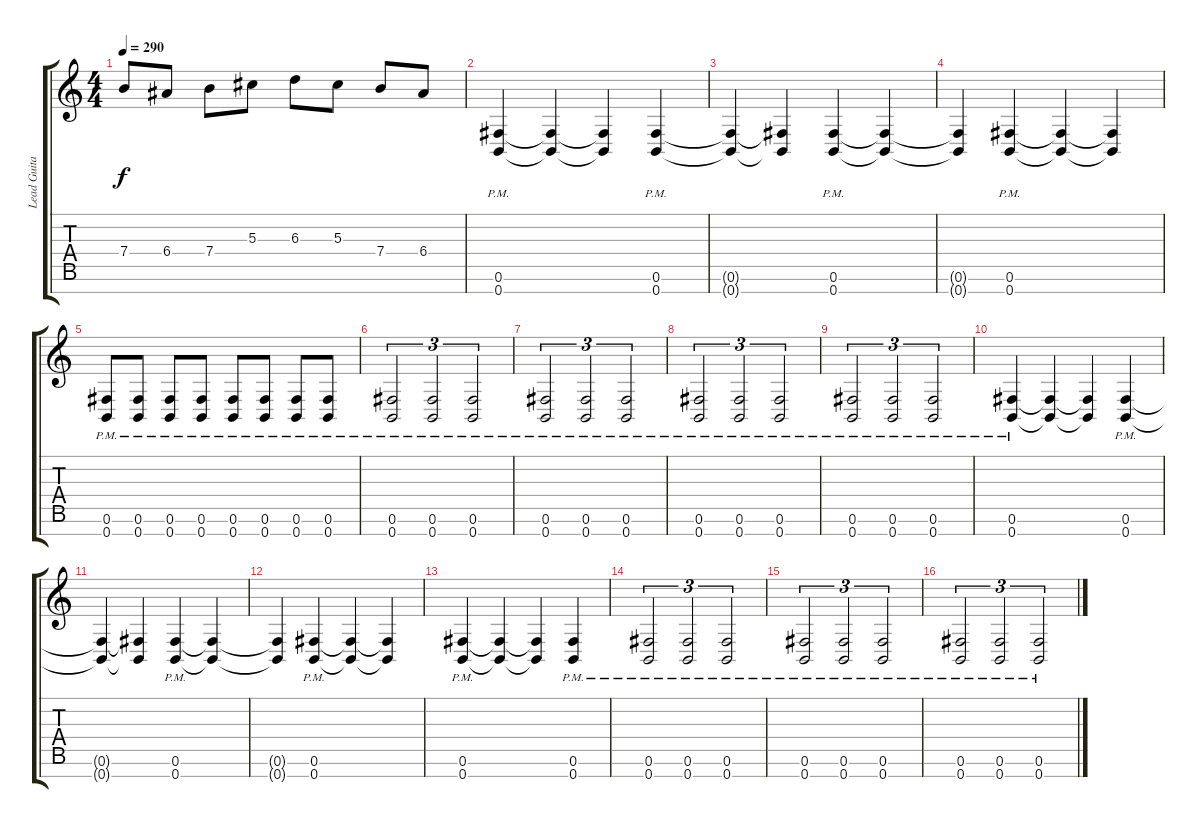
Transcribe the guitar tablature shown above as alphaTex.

\track ("Lead Guitar (Chris Storey)" "Lead Guita") {instrument distortionguitar}
\staff {score tabs}
\tuning (Gb4 Db4 Ab3 E3 B2 Gb2 B1) {hide}
\ts (4 4)
\tempo 290
\clef g2
\ks c
7.4.8{dy f} 6.4.8 7.4.8 5.3.8 6.3.8 5.3.8 7.4.8 6.4.8 |
(0.6{pm} 0.7{pm}).4 (0.6{t} 0.7{t}).4 (0.6{t} 0.7{t}).4 (0.6{pm} 0.7{pm}).4 |
(0.6{t} 0.7{t}).4 (0.6{t} 0.7{t}).4 (0.6{pm} 0.7{pm}).4 (0.6{t} 0.7{t}).4 |
(0.6{t} 0.7{t}).4 (0.6{pm} 0.7{pm}).4 (0.6{t} 0.7{t}).4 (0.6{t} 0.7{t}).4 |
(0.6{pm} 0.7{pm}).8 (0.6{pm} 0.7{pm}).8 (0.6{pm} 0.7{pm}).8 (0.6{pm} 0.7{pm}).8 (0.6{pm} 0.7{pm}).8 (0.6{pm} 0.7{pm}).8 (0.6{pm} 0.7{pm}).8 (0.6{pm} 0.7{pm}).8 |
(0.6{pm} 0.7{pm}).2{tu (3 2)} (0.6{pm} 0.7{pm}).2{tu (3 2)} (0.6{pm} 0.7{pm}).2{tu (3 2)} |
(0.6{pm} 0.7{pm}).2{tu (3 2)} (0.6{pm} 0.7{pm}).2{tu (3 2)} (0.6{pm} 0.7{pm}).2{tu (3 2)} |
(0.6{pm} 0.7{pm}).2{tu (3 2)} (0.6{pm} 0.7{pm}).2{tu (3 2)} (0.6{pm} 0.7{pm}).2{tu (3 2)} |
(0.6{pm} 0.7{pm}).2{tu (3 2)} (0.6{pm} 0.7{pm}).2{tu (3 2)} (0.6{pm} 0.7{pm}).2{tu (3 2)} |
(0.6{pm} 0.7{pm}).4 (0.6{t} 0.7{t}).4 (0.6{t} 0.7{t}).4 (0.6{pm} 0.7{pm}).4 |
(0.6{t} 0.7{t}).4 (0.6{t} 0.7{t}).4 (0.6{pm} 0.7{pm}).4 (0.6{t} 0.7{t}).4 |
(0.6{t} 0.7{t}).4 (0.6{pm} 0.7{pm}).4 (0.6{t} 0.7{t}).4 (0.6{t} 0.7{t}).4 |
(0.6{pm} 0.7{pm}).4 (0.6{t} 0.7{t}).4 (0.6{t} 0.7{t}).4 (0.6{pm} 0.7{pm}).4 |
(0.6{pm} 0.7{pm}).2{tu (3 2)} (0.6{pm} 0.7{pm}).2{tu (3 2)} (0.6{pm} 0.7{pm}).2{tu (3 2)} |
(0.6{pm} 0.7{pm}).2{tu (3 2)} (0.6{pm} 0.7{pm}).2{tu (3 2)} (0.6{pm} 0.7{pm}).2{tu (3 2)} |
(0.6{pm} 0.7{pm}).2{tu (3 2)} (0.6{pm} 0.7{pm}).2{tu (3 2)} (0.6{pm} 0.7{pm}).2{tu (3 2)}
